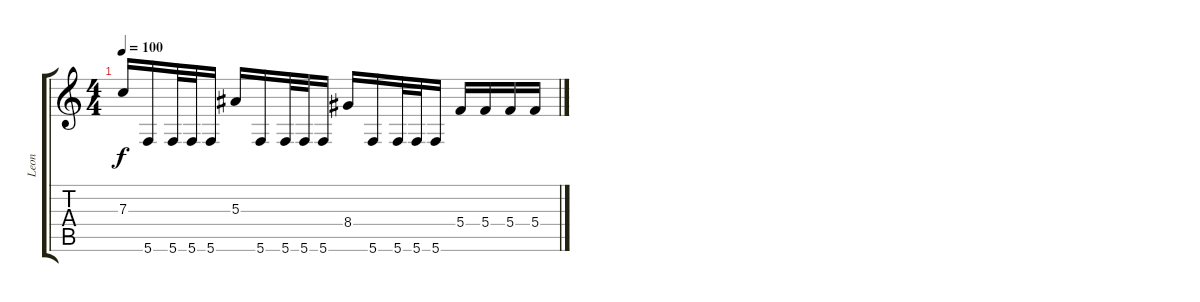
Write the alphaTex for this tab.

\track ("Leon" "Leon") {instrument distortionguitar}
\staff {score tabs}
\tuning (D4 A3 F3 C3 G2 C2) {hide}
\ts (4 4)
\tempo 100
\clef g2
\ks c
7.3.16{dy f} 5.6.16 5.6.32 5.6.32 5.6.16 5.3.16 5.6.16 5.6.32 5.6.32 5.6.16 8.4.16 5.6.16 5.6.32 5.6.32 5.6.16 5.4.16 5.4.16 5.4.16 5.4.16
